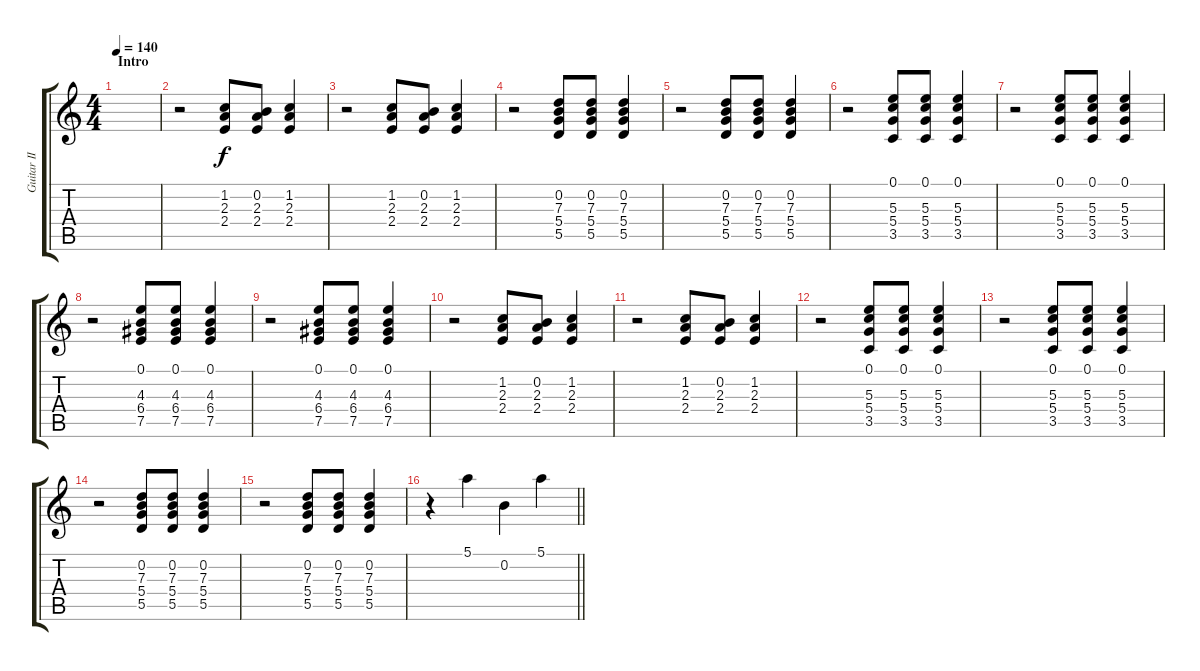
\track ("Guitar II" "Guitar II") {instrument overdrivenguitar}
\staff {score tabs}
\tuning (E4 B3 G3 D3 A2 E2) {hide}
\ts (4 4)
\section ("" "Intro")
\tempo 140
\clef g2
\ks c
|
r.2 (1.2 2.3 2.4).8 (0.2 2.3 2.4).8 (1.2 2.3 2.4).4 |
r.2 (1.2 2.3 2.4).8 (0.2 2.3 2.4).8 (1.2 2.3 2.4).4 |
r.2 (0.2 7.3 5.4 5.5).8 (0.2 7.3 5.4 5.5).8 (0.2 7.3 5.4 5.5).4 |
r.2 (0.2 7.3 5.4 5.5).8 (0.2 7.3 5.4 5.5).8 (0.2 7.3 5.4 5.5).4 |
r.2 (0.1 5.3 5.4 3.5).8 (0.1 5.3 5.4 3.5).8 (0.1 5.3 5.4 3.5).4 |
r.2 (0.1 5.3 5.4 3.5).8 (0.1 5.3 5.4 3.5).8 (0.1 5.3 5.4 3.5).4 |
r.2 (0.1 4.3 6.4 7.5).8 (0.1 4.3 6.4 7.5).8 (0.1 4.3 6.4 7.5).4 |
r.2 (0.1 4.3 6.4 7.5).8 (0.1 4.3 6.4 7.5).8 (0.1 4.3 6.4 7.5).4 |
r.2 (1.2 2.3 2.4).8 (0.2 2.3 2.4).8 (1.2 2.3 2.4).4 |
r.2 (1.2 2.3 2.4).8 (0.2 2.3 2.4).8 (1.2 2.3 2.4).4 |
r.2 (0.1 5.3 5.4 3.5).8 (0.1 5.3 5.4 3.5).8 (0.1 5.3 5.4 3.5).4 |
r.2 (0.1 5.3 5.4 3.5).8 (0.1 5.3 5.4 3.5).8 (0.1 5.3 5.4 3.5).4 |
r.2 (0.2 7.3 5.4 5.5).8 (0.2 7.3 5.4 5.5).8 (0.2 7.3 5.4 5.5).4 |
r.2 (0.2 7.3 5.4 5.5).8 (0.2 7.3 5.4 5.5).8 (0.2 7.3 5.4 5.5).4 |
\barLineRight lightlight
r.4 5.1.4 0.2.4 5.1.4
